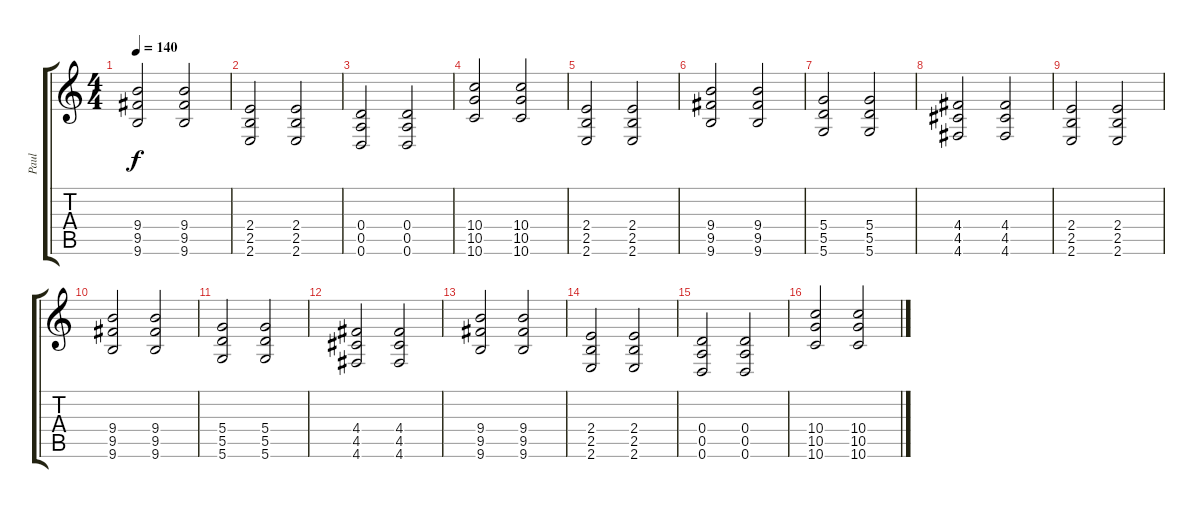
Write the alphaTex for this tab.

\track ("Paul" "Paul") {instrument distortionguitar}
\staff {score tabs}
\tuning (E4 B3 G3 D3 A2 D2) {hide}
\ts (4 4)
\tempo 140
\clef g2
\ks c
(9.4 9.5 9.6).2{dy f volume 10} (9.4 9.5 9.6).2 |
(2.4 2.5 2.6).2 (2.4 2.5 2.6).2 |
(0.4 0.5 0.6).2 (0.4 0.5 0.6).2 |
(10.4 10.5 10.6).2 (10.4 10.5 10.6).2 |
(2.4 2.5 2.6).2 (2.4 2.5 2.6).2 |
(9.4 9.5 9.6).2 (9.4 9.5 9.6).2 |
(5.4 5.5 5.6).2 (5.4 5.5 5.6).2 |
(4.4 4.5 4.6).2 (4.4 4.5 4.6).2 |
(2.4 2.5 2.6).2 (2.4 2.5 2.6).2 |
(9.4 9.5 9.6).2 (9.4 9.5 9.6).2 |
(5.4 5.5 5.6).2 (5.4 5.5 5.6).2 |
(4.4 4.5 4.6).2 (4.4 4.5 4.6).2 |
(9.4 9.5 9.6).2{volume 10} (9.4 9.5 9.6).2 |
(2.4 2.5 2.6).2 (2.4 2.5 2.6).2 |
(0.4 0.5 0.6).2 (0.4 0.5 0.6).2 |
(10.4 10.5 10.6).2 (10.4 10.5 10.6).2
